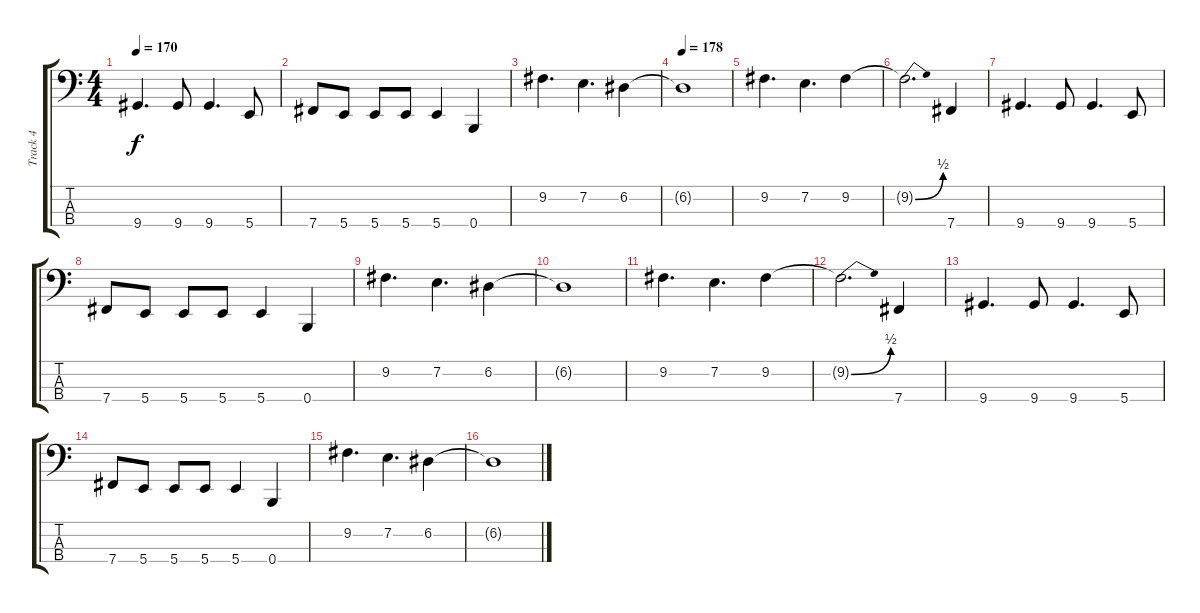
\track ("Track 4" "Track 4") {instrument electricbasspick}
\staff {score tabs}
\tuning (D2 A1 E1 B0) {hide}
\ts (4 4)
\tempo 170
\clef f4
\ks c
9.4.4{d dy f} 9.4.8 9.4.4{d} 5.4.8 |
7.4.8 5.4.8 5.4.8 5.4.8 5.4.4 0.4.4 |
9.2.4{d} 7.2.4{d} 6.2.4 |
\tempo 178
6.2{t}.1 |
9.2.4{d} 7.2.4{d} 9.2.4 |
9.2{be (bend 0 0 60 2) t}.2{d} 7.4.4 |
9.4.4{d} 9.4.8 9.4.4{d} 5.4.8 |
7.4.8 5.4.8 5.4.8 5.4.8 5.4.4 0.4.4 |
9.2.4{d} 7.2.4{d} 6.2.4 |
6.2{t}.1 |
9.2.4{d} 7.2.4{d} 9.2.4 |
9.2{be (bend 0 0 60 2) t}.2{d} 7.4.4 |
9.4.4{d} 9.4.8 9.4.4{d} 5.4.8 |
7.4.8 5.4.8 5.4.8 5.4.8 5.4.4 0.4.4 |
9.2.4{d} 7.2.4{d} 6.2.4 |
6.2{t}.1
